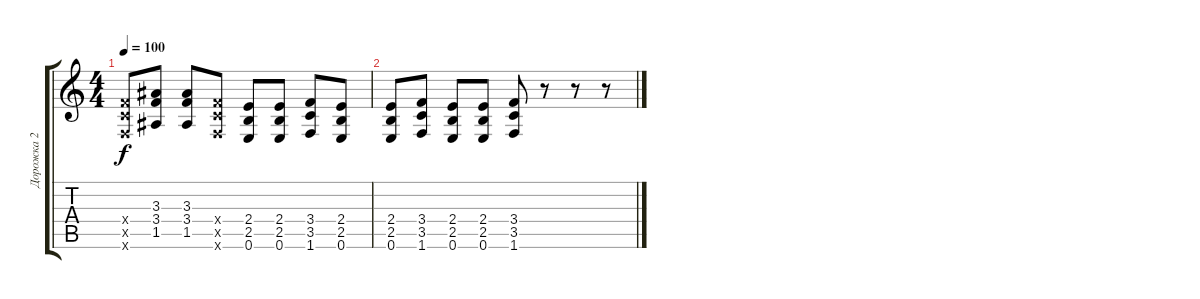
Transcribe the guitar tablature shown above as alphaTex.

\track ("Дорожка 2" "Дорожка 2") {instrument distortionguitar}
\staff {score tabs}
\tuning (E4 B3 G3 D3 A2 E2) {hide}
\ts (4 4)
\tempo 100
\clef g2
\ks c
(3.4{x} 3.5{x} 1.6{x}).8{dy f} (3.3 3.4 1.5).8 (3.3 3.4 1.5).8 (3.4{x} 3.5{x} 1.6{x}).8 (2.4 2.5 0.6).8 (2.4 2.5 0.6).8 (3.4 3.5 1.6).8 (2.4 2.5 0.6).8 |
(2.4 2.5 0.6).8 (3.4 3.5 1.6).8 (2.4 2.5 0.6).8 (2.4 2.5 0.6).8 (3.4 3.5 1.6).8 r.8 r.8 r.8
